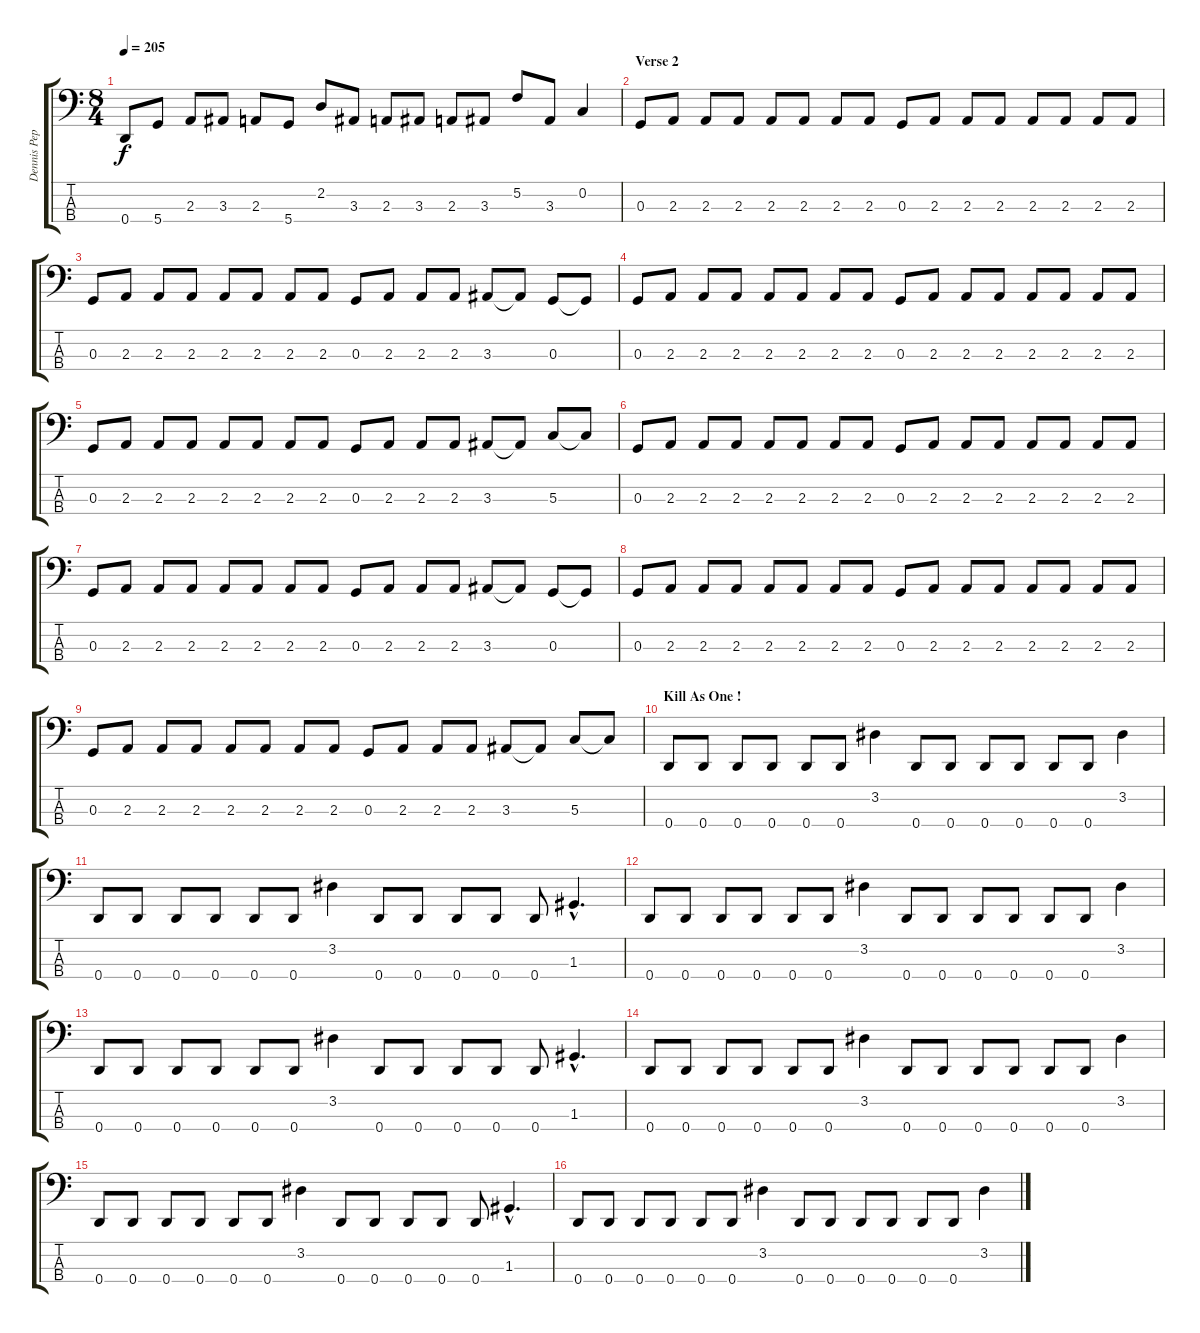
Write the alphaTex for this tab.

\track ("Dennis Pepa - Bass" "Dennis Pep") {instrument electricbasspick}
\staff {score tabs}
\tuning (F2 C2 G1 D1) {hide}
\ts (8 4)
\tempo 205
\clef f4
\ks c
0.4.8{dy f} 5.4.8 2.3.8 3.3.8 2.3.8 5.4.8 2.2.8 3.3.8 2.3.8 3.3.8 2.3.8 3.3.8 5.2.8 3.3.8 0.2.4 |
\section ("" "Verse 2")
0.3.8 2.3.8 2.3.8 2.3.8 2.3.8 2.3.8 2.3.8 2.3.8 0.3.8 2.3.8 2.3.8 2.3.8 2.3.8 2.3.8 2.3.8 2.3.8 |
0.3.8 2.3.8 2.3.8 2.3.8 2.3.8 2.3.8 2.3.8 2.3.8 0.3.8 2.3.8 2.3.8 2.3.8 3.3.8 3.3{t}.8 0.3.8 0.3{t}.8 |
0.3.8 2.3.8 2.3.8 2.3.8 2.3.8 2.3.8 2.3.8 2.3.8 0.3.8 2.3.8 2.3.8 2.3.8 2.3.8 2.3.8 2.3.8 2.3.8 |
0.3.8 2.3.8 2.3.8 2.3.8 2.3.8 2.3.8 2.3.8 2.3.8 0.3.8 2.3.8 2.3.8 2.3.8 3.3.8 3.3{t}.8 5.3.8 5.3{t}.8 |
0.3.8 2.3.8 2.3.8 2.3.8 2.3.8 2.3.8 2.3.8 2.3.8 0.3.8 2.3.8 2.3.8 2.3.8 2.3.8 2.3.8 2.3.8 2.3.8 |
0.3.8 2.3.8 2.3.8 2.3.8 2.3.8 2.3.8 2.3.8 2.3.8 0.3.8 2.3.8 2.3.8 2.3.8 3.3.8 3.3{t}.8 0.3.8 0.3{t}.8 |
0.3.8 2.3.8 2.3.8 2.3.8 2.3.8 2.3.8 2.3.8 2.3.8 0.3.8 2.3.8 2.3.8 2.3.8 2.3.8 2.3.8 2.3.8 2.3.8 |
0.3.8 2.3.8 2.3.8 2.3.8 2.3.8 2.3.8 2.3.8 2.3.8 0.3.8 2.3.8 2.3.8 2.3.8 3.3.8 3.3{t}.8 5.3.8 5.3{t}.8 |
\section ("" "Kill As One !")
0.4.8 0.4.8 0.4.8 0.4.8 0.4.8 0.4.8 3.2.4 0.4.8 0.4.8 0.4.8 0.4.8 0.4.8 0.4.8 3.2.4 |
0.4.8 0.4.8 0.4.8 0.4.8 0.4.8 0.4.8 3.2.4 0.4.8 0.4.8 0.4.8 0.4.8 0.4.8 1.3{hac}.4{d} |
0.4.8 0.4.8 0.4.8 0.4.8 0.4.8 0.4.8 3.2.4 0.4.8 0.4.8 0.4.8 0.4.8 0.4.8 0.4.8 3.2.4 |
0.4.8 0.4.8 0.4.8 0.4.8 0.4.8 0.4.8 3.2.4 0.4.8 0.4.8 0.4.8 0.4.8 0.4.8 1.3{hac}.4{d} |
0.4.8 0.4.8 0.4.8 0.4.8 0.4.8 0.4.8 3.2.4 0.4.8 0.4.8 0.4.8 0.4.8 0.4.8 0.4.8 3.2.4 |
0.4.8 0.4.8 0.4.8 0.4.8 0.4.8 0.4.8 3.2.4 0.4.8 0.4.8 0.4.8 0.4.8 0.4.8 1.3{hac}.4{d} |
0.4.8 0.4.8 0.4.8 0.4.8 0.4.8 0.4.8 3.2.4 0.4.8 0.4.8 0.4.8 0.4.8 0.4.8 0.4.8 3.2.4
